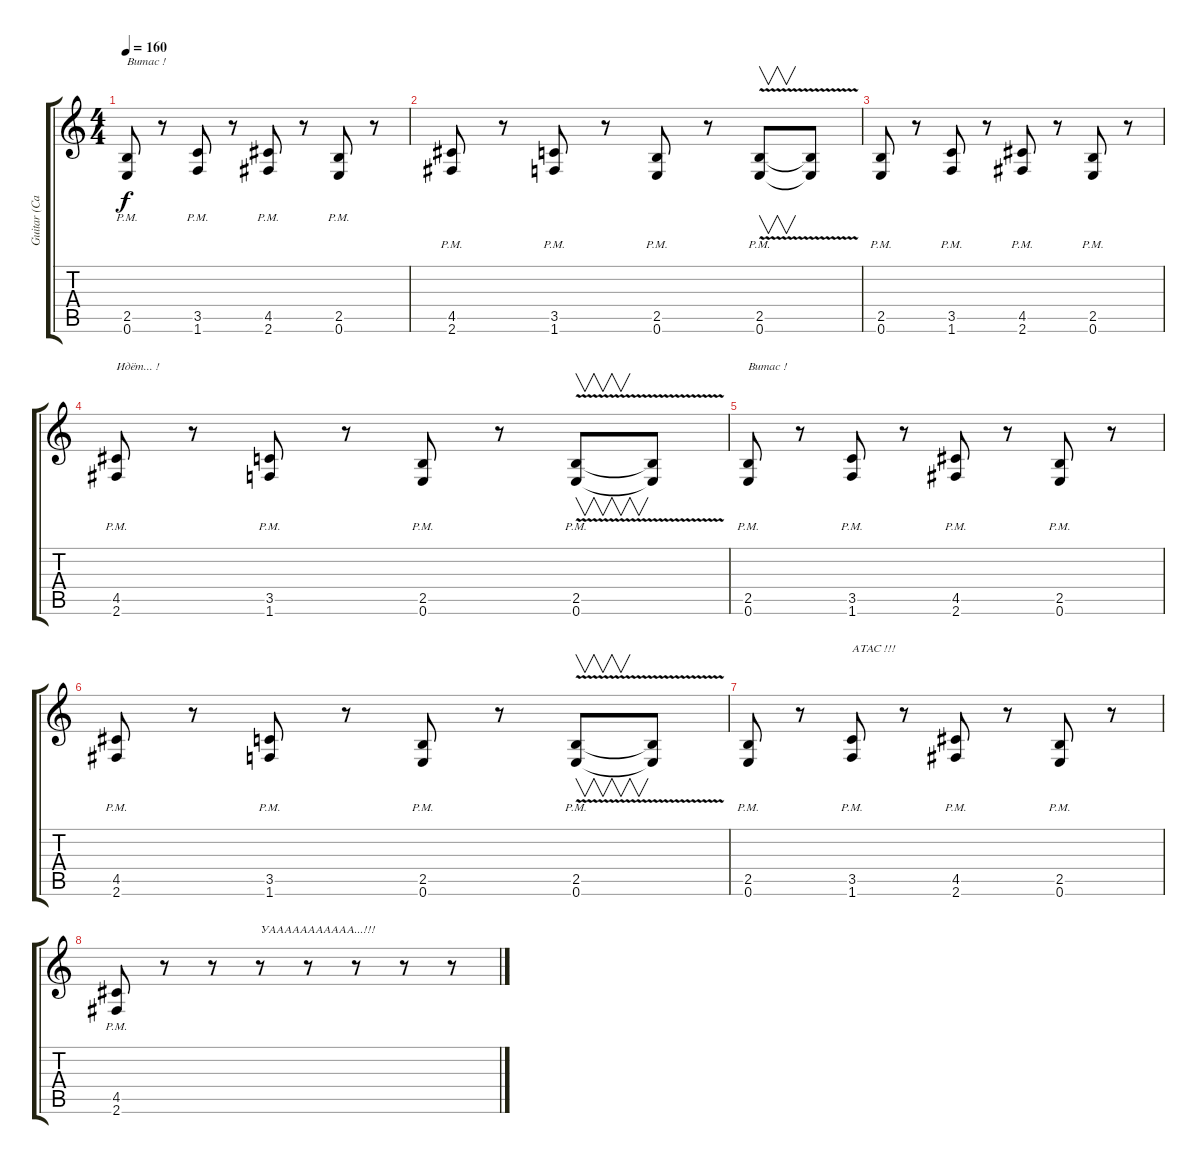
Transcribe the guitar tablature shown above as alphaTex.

\track ("Guitar (Cаня)" "Guitar (Cа") {instrument distortionguitar}
\staff {score tabs}
\tuning (E4 B3 G3 D3 A2 E2) {hide}
\ts (4 4)
\tempo 160
\clef g2
\ks c
(2.5{pm} 0.6{pm}).8{txt "Витас !" dy f} r.8 (3.5{pm} 1.6{pm}).8 r.8 (4.5{pm} 2.6{pm}).8 r.8 (2.5{pm} 0.6{pm}).8 r.8 |
(4.5{pm} 2.6{pm}).8 r.8 (3.5{pm} 1.6{pm}).8 r.8 (2.5{pm} 0.6{pm}).8 r.8 (2.5{v pm} 0.6{v pm}).8{v} (2.5{t} 0.6{t}).8 |
(2.5{pm} 0.6{pm}).8 r.8 (3.5{pm} 1.6{pm}).8 r.8 (4.5{pm} 2.6{pm}).8 r.8 (2.5{pm} 0.6{pm}).8 r.8 |
(4.5{pm} 2.6{pm}).8{txt "Идёт... !"} r.8 (3.5{pm} 1.6{pm}).8 r.8 (2.5{pm} 0.6{pm}).8 r.8 (2.5{v pm} 0.6{v pm}).8{v} (2.5{t} 0.6{t}).8 |
(2.5{pm} 0.6{pm}).8{txt "Витас !"} r.8 (3.5{pm} 1.6{pm}).8 r.8 (4.5{pm} 2.6{pm}).8 r.8 (2.5{pm} 0.6{pm}).8 r.8 |
(4.5{pm} 2.6{pm}).8 r.8 (3.5{pm} 1.6{pm}).8 r.8 (2.5{pm} 0.6{pm}).8 r.8 (2.5{v pm} 0.6{v pm}).8{v} (2.5{t} 0.6{t}).8 |
(2.5{pm} 0.6{pm}).8 r.8 (3.5{pm} 1.6{pm}).8{txt "АТАС !!!"} r.8 (4.5{pm} 2.6{pm}).8 r.8 (2.5{pm} 0.6{pm}).8 r.8 |
(4.5{pm} 2.6{pm}).8 r.8 r.8 r.8{txt "УААААААААААА...!!!"} r.8 r.8 r.8 r.8
